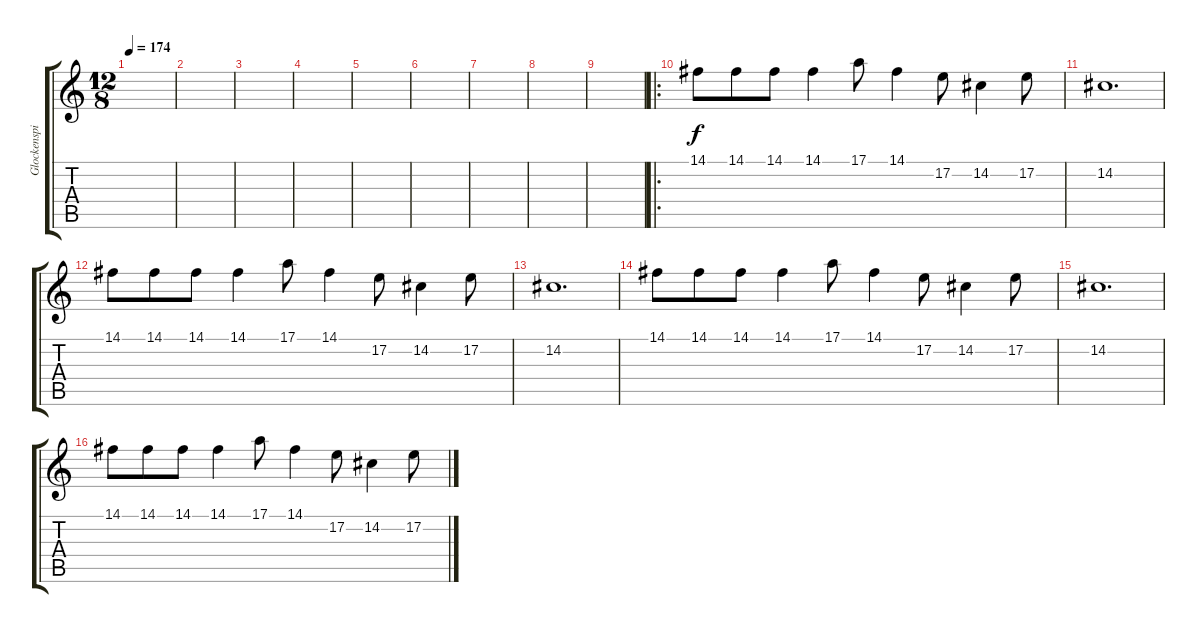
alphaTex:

\track ("Glockenspiel" "Glockenspi") {instrument glockenspiel}
\staff {score tabs}
\tuning (E4 B3 G3 D3 A2 E2) {hide}
\ts (12 8)
\tempo 174
\clef g2
\ks c
|
|
|
|
|
|
|
|
|
\ro
14.1.8 14.1.8 14.1.8 14.1.4 17.1.8 14.1.4 17.2.8 14.2.4 17.2.8 |
14.2.1{d} |
14.1.8 14.1.8 14.1.8 14.1.4 17.1.8 14.1.4 17.2.8 14.2.4 17.2.8 |
14.2.1{d} |
14.1.8 14.1.8 14.1.8 14.1.4 17.1.8 14.1.4 17.2.8 14.2.4 17.2.8 |
14.2.1{d} |
14.1.8 14.1.8 14.1.8 14.1.4 17.1.8 14.1.4 17.2.8 14.2.4 17.2.8
